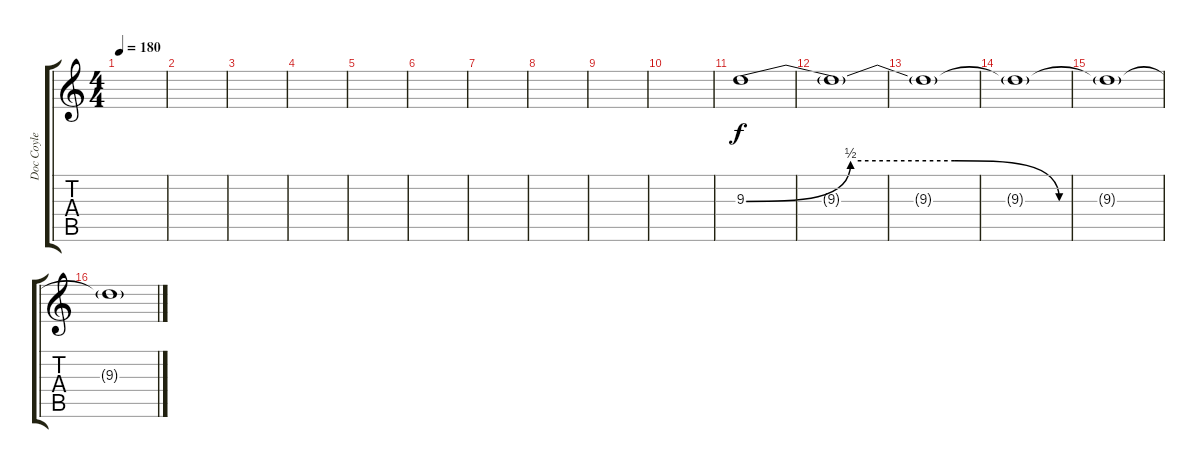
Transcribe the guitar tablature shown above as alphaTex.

\track ("Doc Coyle" "Doc Coyle") {instrument overdrivenguitar}
\staff {score tabs}
\tuning (D4 A3 F3 C3 G2 C2) {hide}
\ts (4 4)
\tempo 180
\clef g2
\ks c
|
|
|
|
|
|
|
|
|
|
9.3{be (custom 0 0 15 2 30 2 45 0 60 0)}.1 |
9.3{t}.1 |
9.3{t}.1 |
9.3{t}.1 |
9.3{t}.1 |
9.3{t}.1
